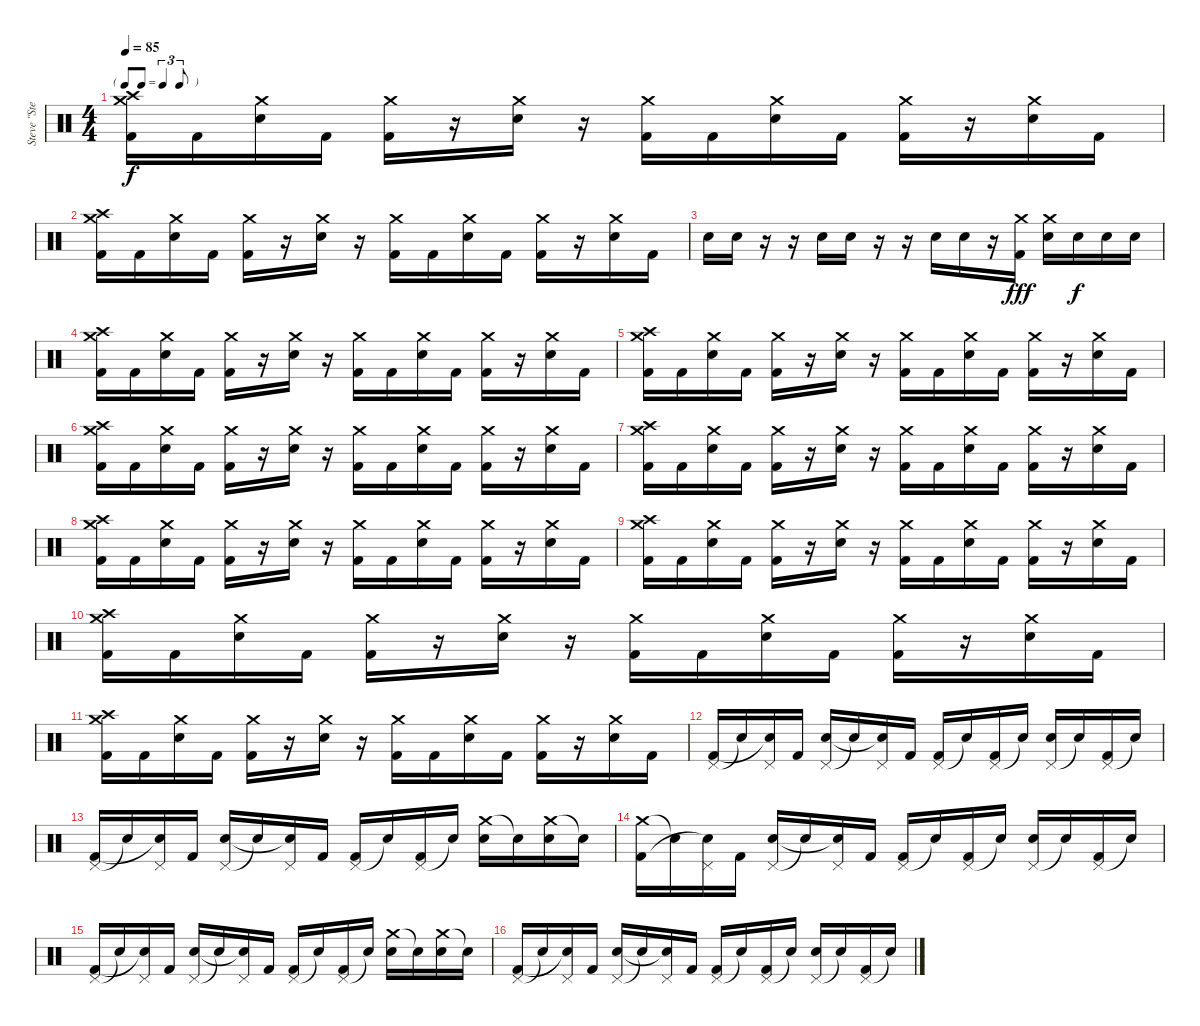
\track ("Steve \"Stevo 32\" Jocz" "Steve \"Ste") {instrument percussion}
\staff {score}
\articulation defaults
\ts (4 4)
\tf triplet8th
\tempo 85
\clef neutral
\ks c
("Crash high (hit)" "Crash medium (hit)" "Kick (hit) 2").16{dy f} "Kick (hit) 2".16 ("Crash medium (hit)" "Electric Snare (hit)").16 "Kick (hit) 2".16 ("Crash medium (hit)" "Kick (hit) 2").16 r.16 ("Crash medium (hit)" "Electric Snare (hit)").16 r.16 ("Crash medium (hit)" "Kick (hit) 2").16 "Kick (hit) 2".16 ("Crash medium (hit)" "Electric Snare (hit)").16 "Kick (hit) 2".16 ("Crash medium (hit)" "Kick (hit) 2").16 r.16 ("Crash medium (hit)" "Electric Snare (hit)").16 "Kick (hit) 2".16 |
("Crash high (hit)" "Crash medium (hit)" "Kick (hit) 2").16 "Kick (hit) 2".16 ("Crash medium (hit)" "Electric Snare (hit)").16 "Kick (hit) 2".16 ("Crash medium (hit)" "Kick (hit) 2").16 r.16 ("Crash medium (hit)" "Electric Snare (hit)").16 r.16 ("Crash medium (hit)" "Kick (hit) 2").16 "Kick (hit) 2".16 ("Crash medium (hit)" "Electric Snare (hit)").16 "Kick (hit) 2".16 ("Crash medium (hit)" "Kick (hit) 2").16 r.16 ("Crash medium (hit)" "Electric Snare (hit)").16 "Kick (hit) 2".16 |
"Electric Snare (hit)".16 "Electric Snare (hit)".16 r.16 r.16 "Electric Snare (hit)".16 "Electric Snare (hit)".16 r.16 r.16 "Electric Snare (hit)".16 "Electric Snare (hit)".16 r.16 ("Crash medium (hit)" "Kick (hit) 2").16{dy fff} ("Crash medium (hit)" "Electric Snare (hit)").16 "Electric Snare (hit)".16{dy f} "Electric Snare (hit)".16 "Electric Snare (hit)".16 |
("Crash high (hit)" "Crash medium (hit)" "Kick (hit) 2").16 "Kick (hit) 2".16 ("Crash medium (hit)" "Electric Snare (hit)").16 "Kick (hit) 2".16 ("Crash medium (hit)" "Kick (hit) 2").16 r.16 ("Crash medium (hit)" "Electric Snare (hit)").16 r.16 ("Crash medium (hit)" "Kick (hit) 2").16 "Kick (hit) 2".16 ("Crash medium (hit)" "Electric Snare (hit)").16 "Kick (hit) 2".16 ("Crash medium (hit)" "Kick (hit) 2").16 r.16 ("Crash medium (hit)" "Electric Snare (hit)").16 "Kick (hit) 2".16 |
("Crash high (hit)" "Crash medium (hit)" "Kick (hit) 2").16 "Kick (hit) 2".16 ("Crash medium (hit)" "Electric Snare (hit)").16 "Kick (hit) 2".16 ("Crash medium (hit)" "Kick (hit) 2").16 r.16 ("Crash medium (hit)" "Electric Snare (hit)").16 r.16 ("Crash medium (hit)" "Kick (hit) 2").16 "Kick (hit) 2".16 ("Crash medium (hit)" "Electric Snare (hit)").16 "Kick (hit) 2".16 ("Crash medium (hit)" "Kick (hit) 2").16 r.16 ("Crash medium (hit)" "Electric Snare (hit)").16 "Kick (hit) 2".16 |
("Crash high (hit)" "Crash medium (hit)" "Kick (hit) 2").16 "Kick (hit) 2".16 ("Crash medium (hit)" "Electric Snare (hit)").16 "Kick (hit) 2".16 ("Crash medium (hit)" "Kick (hit) 2").16 r.16 ("Crash medium (hit)" "Electric Snare (hit)").16 r.16 ("Crash medium (hit)" "Kick (hit) 2").16 "Kick (hit) 2".16 ("Crash medium (hit)" "Electric Snare (hit)").16 "Kick (hit) 2".16 ("Crash medium (hit)" "Kick (hit) 2").16 r.16 ("Crash medium (hit)" "Electric Snare (hit)").16 "Kick (hit) 2".16 |
("Crash high (hit)" "Crash medium (hit)" "Kick (hit) 2").16 "Kick (hit) 2".16 ("Crash medium (hit)" "Electric Snare (hit)").16 "Kick (hit) 2".16 ("Crash medium (hit)" "Kick (hit) 2").16 r.16 ("Crash medium (hit)" "Electric Snare (hit)").16 r.16 ("Crash medium (hit)" "Kick (hit) 2").16 "Kick (hit) 2".16 ("Crash medium (hit)" "Electric Snare (hit)").16 "Kick (hit) 2".16 ("Crash medium (hit)" "Kick (hit) 2").16 r.16 ("Crash medium (hit)" "Electric Snare (hit)").16 "Kick (hit) 2".16 |
("Crash high (hit)" "Crash medium (hit)" "Kick (hit) 2").16 "Kick (hit) 2".16 ("Crash medium (hit)" "Electric Snare (hit)").16 "Kick (hit) 2".16 ("Crash medium (hit)" "Kick (hit) 2").16 r.16 ("Crash medium (hit)" "Electric Snare (hit)").16 r.16 ("Crash medium (hit)" "Kick (hit) 2").16 "Kick (hit) 2".16 ("Crash medium (hit)" "Electric Snare (hit)").16 "Kick (hit) 2".16 ("Crash medium (hit)" "Kick (hit) 2").16 r.16 ("Crash medium (hit)" "Electric Snare (hit)").16 "Kick (hit) 2".16 |
("Crash high (hit)" "Crash medium (hit)" "Kick (hit) 2").16 "Kick (hit) 2".16 ("Crash medium (hit)" "Electric Snare (hit)").16 "Kick (hit) 2".16 ("Crash medium (hit)" "Kick (hit) 2").16 r.16 ("Crash medium (hit)" "Electric Snare (hit)").16 r.16 ("Crash medium (hit)" "Kick (hit) 2").16 "Kick (hit) 2".16 ("Crash medium (hit)" "Electric Snare (hit)").16 "Kick (hit) 2".16 ("Crash medium (hit)" "Kick (hit) 2").16 r.16 ("Crash medium (hit)" "Electric Snare (hit)").16 "Kick (hit) 2".16 |
("Crash high (hit)" "Crash medium (hit)" "Kick (hit) 2").16 "Kick (hit) 2".16 ("Crash medium (hit)" "Electric Snare (hit)").16 "Kick (hit) 2".16 ("Crash medium (hit)" "Kick (hit) 2").16 r.16 ("Crash medium (hit)" "Electric Snare (hit)").16 r.16 ("Crash medium (hit)" "Kick (hit) 2").16 "Kick (hit) 2".16 ("Crash medium (hit)" "Electric Snare (hit)").16 "Kick (hit) 2".16 ("Crash medium (hit)" "Kick (hit) 2").16 r.16 ("Crash medium (hit)" "Electric Snare (hit)").16 "Kick (hit) 2".16 |
("Crash high (hit)" "Crash medium (hit)" "Kick (hit) 2").16 "Kick (hit) 2".16 ("Crash medium (hit)" "Electric Snare (hit)").16 "Kick (hit) 2".16 ("Crash medium (hit)" "Kick (hit) 2").16 r.16 ("Crash medium (hit)" "Electric Snare (hit)").16 r.16 ("Crash medium (hit)" "Kick (hit) 2").16 "Kick (hit) 2".16 ("Crash medium (hit)" "Electric Snare (hit)").16 "Kick (hit) 2".16 ("Crash medium (hit)" "Kick (hit) 2").16 r.16 ("Crash medium (hit)" "Electric Snare (hit)").16 "Kick (hit) 2".16 |
("Pedal Hi-Hat (hit)" "Kick (hit) 2").16 "Snare (hit)"{t}.16 ("Pedal Hi-Hat (hit)" "Snare (hit)"{t}).16 "Kick (hit) 2".16 ("Pedal Hi-Hat (hit)" "Electric Snare (hit)").16 "Snare (hit)"{t}.16 ("Pedal Hi-Hat (hit)" "Snare (hit)"{t}).16 "Kick (hit) 2".16 ("Pedal Hi-Hat (hit)" "Kick (hit) 2").16 "Snare (hit)"{t}.16 ("Pedal Hi-Hat (hit)" "Kick (hit) 2").16 "Snare (hit)"{t}.16 ("Pedal Hi-Hat (hit)" "Electric Snare (hit)").16 "Snare (hit)"{t}.16 ("Pedal Hi-Hat (hit)" "Kick (hit) 2").16 "Snare (hit)"{t}.16 |
("Pedal Hi-Hat (hit)" "Kick (hit) 2").16 "Snare (hit)"{t}.16 ("Pedal Hi-Hat (hit)" "Snare (hit)"{t}).16 "Kick (hit) 2".16 ("Pedal Hi-Hat (hit)" "Electric Snare (hit)").16 "Snare (hit)"{t}.16 ("Pedal Hi-Hat (hit)" "Snare (hit)"{t}).16 "Kick (hit) 2".16 ("Pedal Hi-Hat (hit)" "Kick (hit) 2").16 "Snare (hit)"{t}.16 ("Pedal Hi-Hat (hit)" "Kick (hit) 2").16 "Snare (hit)"{t}.16 ("Crash medium (hit)" "Electric Snare (hit)").16 "Snare (hit)"{t}.16 ("Crash medium (hit)" "Electric Snare (hit)").16 "Snare (hit)"{t}.16 |
("Crash medium (hit)" "Kick (hit) 2").16 "Snare (hit)"{t}.16 ("Pedal Hi-Hat (hit)" "Snare (hit)"{t}).16 "Kick (hit) 2".16 ("Pedal Hi-Hat (hit)" "Electric Snare (hit)").16 "Snare (hit)"{t}.16 ("Pedal Hi-Hat (hit)" "Snare (hit)"{t}).16 "Kick (hit) 2".16 ("Pedal Hi-Hat (hit)" "Kick (hit) 2").16 "Snare (hit)"{t}.16 ("Pedal Hi-Hat (hit)" "Kick (hit) 2").16 "Snare (hit)"{t}.16 ("Pedal Hi-Hat (hit)" "Electric Snare (hit)").16 "Snare (hit)"{t}.16 ("Pedal Hi-Hat (hit)" "Kick (hit) 2").16 "Snare (hit)"{t}.16 |
("Pedal Hi-Hat (hit)" "Kick (hit) 2").16 "Snare (hit)"{t}.16 ("Pedal Hi-Hat (hit)" "Snare (hit)"{t}).16 "Kick (hit) 2".16 ("Pedal Hi-Hat (hit)" "Electric Snare (hit)").16 "Snare (hit)"{t}.16 ("Pedal Hi-Hat (hit)" "Snare (hit)"{t}).16 "Kick (hit) 2".16 ("Pedal Hi-Hat (hit)" "Kick (hit) 2").16 "Snare (hit)"{t}.16 ("Pedal Hi-Hat (hit)" "Kick (hit) 2").16 "Snare (hit)"{t}.16 ("Crash medium (hit)" "Electric Snare (hit)").16 "Snare (hit)"{t}.16 ("Crash medium (hit)" "Electric Snare (hit)").16 "Snare (hit)"{t}.16 |
("Pedal Hi-Hat (hit)" "Kick (hit) 2").16 "Snare (hit)"{t}.16 ("Pedal Hi-Hat (hit)" "Snare (hit)"{t}).16 "Kick (hit) 2".16 ("Pedal Hi-Hat (hit)" "Electric Snare (hit)").16 "Snare (hit)"{t}.16 ("Pedal Hi-Hat (hit)" "Snare (hit)"{t}).16 "Kick (hit) 2".16 ("Pedal Hi-Hat (hit)" "Kick (hit) 2").16 "Snare (hit)"{t}.16 ("Pedal Hi-Hat (hit)" "Kick (hit) 2").16 "Snare (hit)"{t}.16 ("Pedal Hi-Hat (hit)" "Electric Snare (hit)").16 "Snare (hit)"{t}.16 ("Pedal Hi-Hat (hit)" "Kick (hit) 2").16 "Snare (hit)"{t}.16
